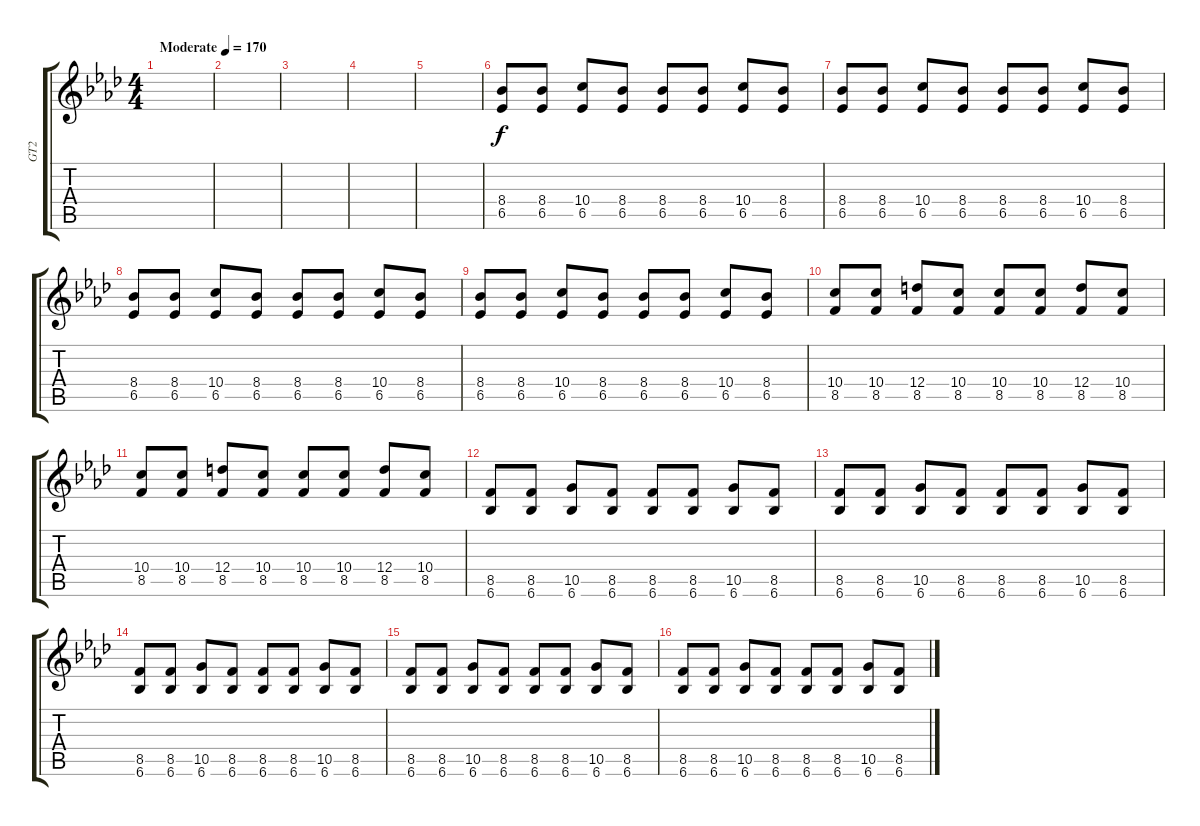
\track ("GT2" "GT2") {instrument electricguitarjazz}
\staff {score tabs}
\tuning (E4 B3 G3 D3 A2 E2) {hide}
\ts (4 4)
\tempo (170 "Moderate")
\clef g2
\ks ab
|
|
|
|
|
(8.4 6.5).8 (8.4 6.5).8 (10.4 6.5).8 (8.4 6.5).8 (8.4 6.5).8 (8.4 6.5).8 (10.4 6.5).8 (8.4 6.5).8 |
(8.4 6.5).8 (8.4 6.5).8{txt ""} (10.4 6.5).8 (8.4 6.5).8 (8.4 6.5).8 (8.4 6.5).8 (10.4 6.5).8 (8.4 6.5).8 |
(8.4 6.5).8 (8.4 6.5).8 (10.4 6.5).8 (8.4 6.5).8 (8.4 6.5).8 (8.4 6.5).8 (10.4 6.5).8 (8.4 6.5).8 |
(8.4 6.5).8 (8.4 6.5).8 (10.4 6.5).8 (8.4 6.5).8 (8.4 6.5).8 (8.4 6.5).8 (10.4 6.5).8 (8.4 6.5).8 |
(10.4 8.5).8 (10.4 8.5).8 (12.4 8.5).8 (10.4 8.5).8 (10.4 8.5).8 (10.4 8.5).8 (12.4 8.5).8 (10.4 8.5).8 |
(10.4 8.5).8 (10.4 8.5).8 (12.4 8.5).8 (10.4 8.5).8 (10.4 8.5).8 (10.4 8.5).8 (12.4 8.5).8 (10.4 8.5).8 |
(8.5 6.6).8 (8.5 6.6).8 (10.5 6.6).8 (8.5 6.6).8 (8.5 6.6).8 (8.5 6.6).8 (10.5 6.6).8 (8.5 6.6).8 |
(8.5 6.6).8 (8.5 6.6).8 (10.5 6.6).8 (8.5 6.6).8 (8.5 6.6).8 (8.5 6.6).8 (10.5 6.6).8 (8.5 6.6).8 |
(8.5 6.6).8 (8.5 6.6).8 (10.5 6.6).8 (8.5 6.6).8 (8.5 6.6).8 (8.5 6.6).8 (10.5 6.6).8 (8.5 6.6).8 |
(8.5 6.6).8 (8.5 6.6).8 (10.5 6.6).8 (8.5 6.6).8 (8.5 6.6).8 (8.5 6.6).8 (10.5 6.6).8 (8.5 6.6).8 |
(8.5 6.6).8 (8.5 6.6).8 (10.5 6.6).8 (8.5 6.6).8 (8.5 6.6).8 (8.5 6.6).8 (10.5 6.6).8 (8.5 6.6).8
